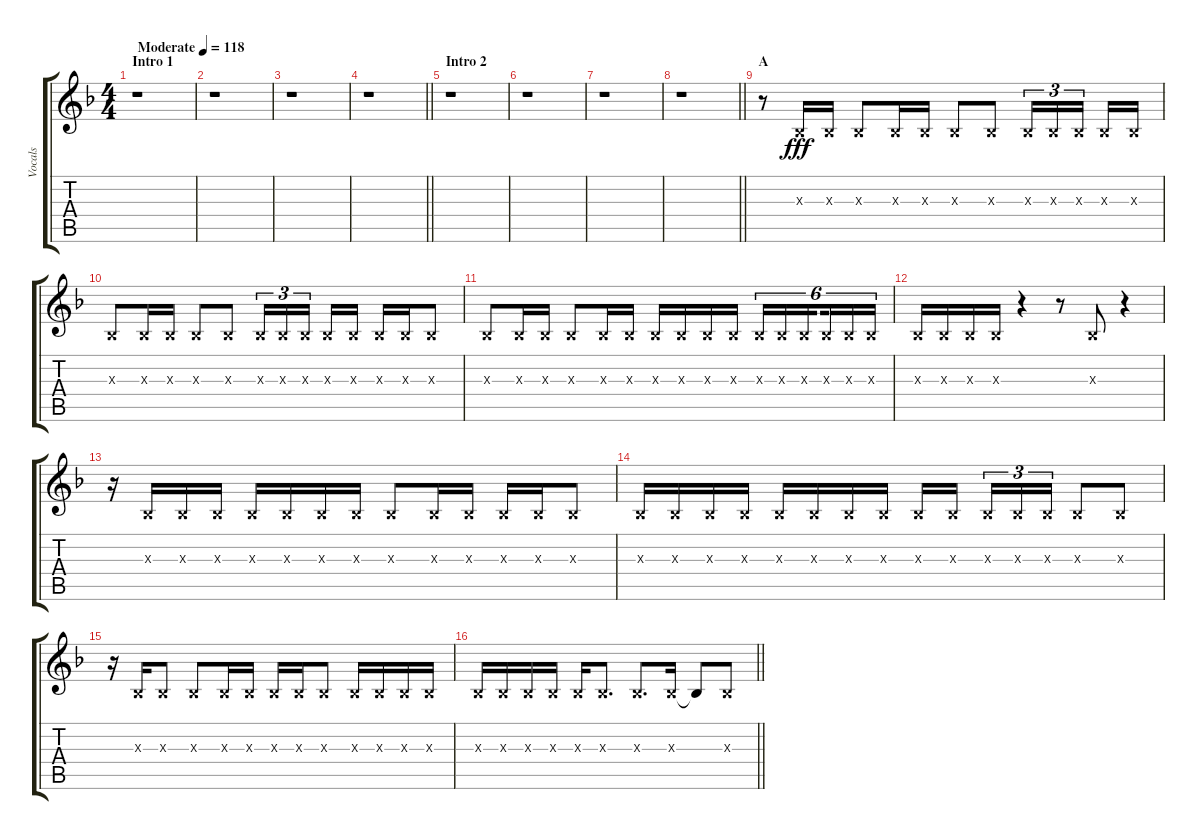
\track ("Vocals" "Vocals") {instrument voiceoohs}
\staff {score tabs}
\tuning (E4 B3 G3 D3 A2 E2) {hide}
\ts (4 4)
\section ("" "Intro 1")
\tempo (118 "Moderate")
\clef g2
\ks f
r.1{dy fff instrument voiceoohs} |
r.1 |
r.1 |
\barLineRight lightlight
r.1 |
\section ("" "Intro 2")
r.1 |
r.1 |
r.1 |
\barLineRight lightlight
r.1 |
\section ("" "A")
r.8 3.3{x}.16 3.3{x}.16 3.3{x}.8 3.3{x}.16 3.3{x}.16 3.3{x}.8 3.3{x}.8 3.3{x}.16{tu (3 2)} 3.3{x}.16{tu (3 2)} 3.3{x}.16{tu (3 2) beam splitsecondary} 3.3{x}.16 3.3{x}.16 |
3.3{x}.8 3.3{x}.16 3.3{x}.16 3.3{x}.8 3.3{x}.8 3.3{x}.16{tu (3 2)} 3.3{x}.16{tu (3 2)} 3.3{x}.16{tu (3 2) beam splitsecondary} 3.3{x}.16 3.3{x}.16 3.3{x}.16 3.3{x}.16 3.3{x}.8 |
3.3{x}.8 3.3{x}.16 3.3{x}.16 3.3{x}.8 3.3{x}.16 3.3{x}.16 3.3{x}.16 3.3{x}.16 3.3{x}.16 3.3{x}.16 3.3{x}.16{tu (6 4)} 3.3{x}.16{tu (6 4)} 3.3{x}.16{tu (6 4) beam splitsecondary} 3.3{x}.16{tu (6 4)} 3.3{x}.16{tu (6 4)} 3.3{x}.16{tu (6 4)} |
3.3{x}.16 3.3{x}.16 3.3{x}.16 3.3{x}.16 r.4 r.8 3.3{x}.8 r.4 |
r.16 3.3{x}.16 3.3{x}.16 3.3{x}.16 3.3{x}.16 3.3{x}.16 3.3{x}.16 3.3{x}.16 3.3{x}.8 3.3{x}.16 3.3{x}.16 3.3{x}.16 3.3{x}.16 3.3{x}.8 |
3.3{x}.16 3.3{x}.16 3.3{x}.16 3.3{x}.16 3.3{x}.16 3.3{x}.16 3.3{x}.16 3.3{x}.16 3.3{x}.16 3.3{x}.16{beam splitsecondary} 3.3{x}.16{tu (3 2)} 3.3{x}.16{tu (3 2)} 3.3{x}.16{tu (3 2)} 3.3{x}.8 3.3{x}.8 |
r.16 3.3{x}.16 3.3{x}.8 3.3{x}.8 3.3{x}.16 3.3{x}.16 3.3{x}.16 3.3{x}.16 3.3{x}.8 3.3{x}.16 3.3{x}.16 3.3{x}.16 3.3{x}.16 |
\barLineRight lightlight
3.3{x}.16 3.3{x}.16 3.3{x}.16 3.3{x}.16 3.3{x}.16 3.3{x}.8{d} 3.3{x}.8{d} 3.3{x}.16 3.3{t}.8 3.3{x}.8
